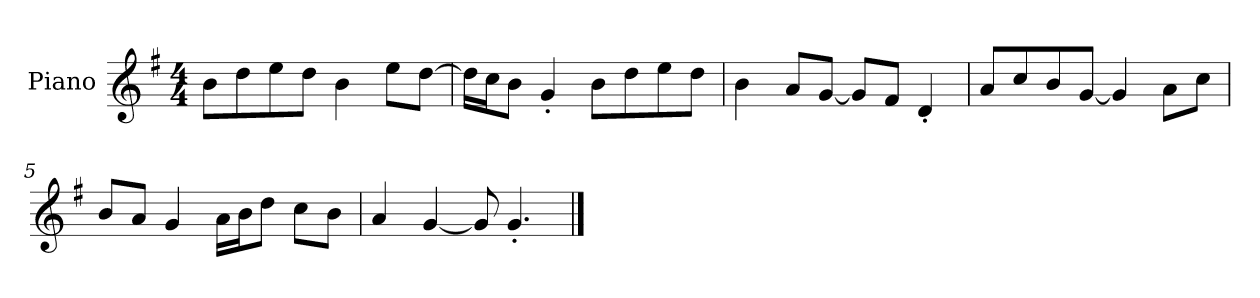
**kern
*part1
*staff1
*I"Piano
*I'P-no
*clefG2
*k[f#]
*M4/4
*MM90
=1
8b\L
8dd\
8ee\
8dd\J
4b\
8ee\L
[8dd\J
=2
16dd\LL]
16cc\J
8b\J
4g'/
8b\L
8dd\
8ee\
8dd\J
=3
4b\
8a/L
[8g/J
8g/L]
8f#/J
4d'/
=4
8a/L
8cc/
8b/
[8g/J
4g/]
8a\L
8cc\J
=5
8b/L
8a/J
4g/
16a\LL
16b\J
8dd\J
8cc\L
8b\J
!!LO:LB:g=z
=6
4a/
[4g/
8g/]
4.g'/
==
*-
